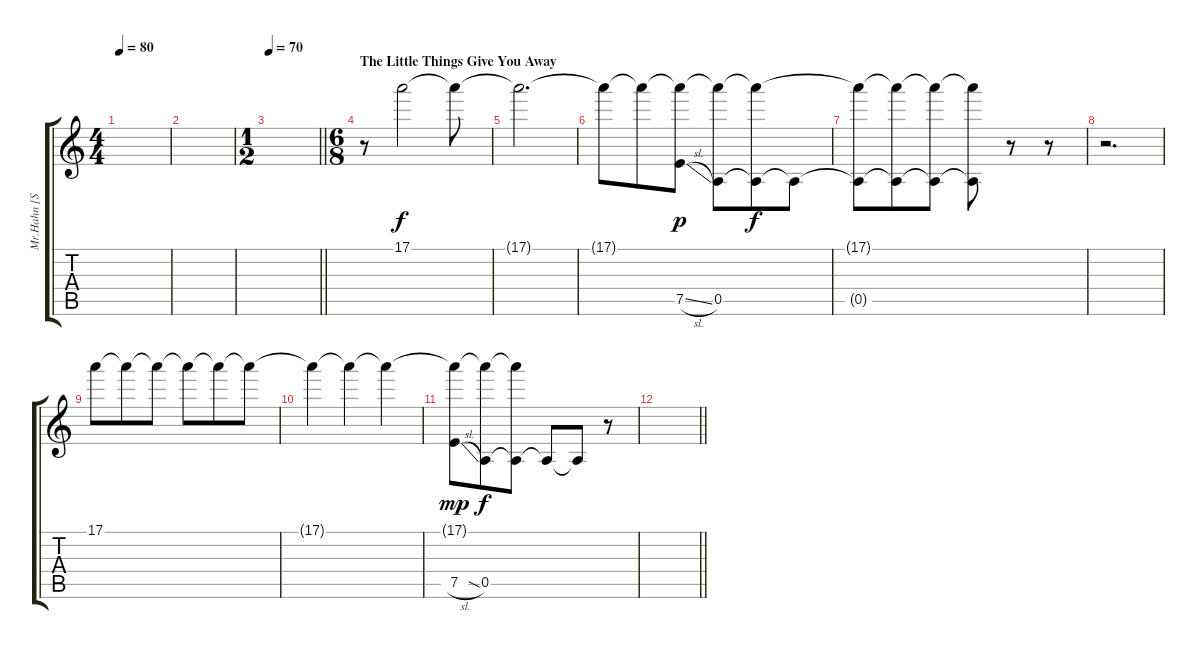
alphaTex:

\track ("Mr.Hahn [Sampler2]" "Mr.Hahn [S") {instrument distortionguitar}
\staff {score tabs}
\tuning (E4 B3 G3 D3 A2 D2) {hide}
\ts (4 4)
\tempo 80
\clef g2
\ks c
|
|
\ts (1 2)
\tempo 70
\barLineRight lightlight
|
\ts (6 8)
\section ("" "The Little Things Give You Away")
r.8{volume 0} 17.1.2{volume 13} 17.1{t}.8 |
17.1{t}.2{d} |
17.1{t}.8 17.1{t}.8 (17.1{t} 7.5{sl}).8{dy p} (17.1{t} 0.5).8 (17.1{t} 0.5{t}).8{dy f} 0.5{t}.8 |
(17.1{t} 0.5{t}).8{volume 3} (17.1{t} 0.5{t}).8 (17.1{t} 0.5{t}).8 (17.1{t} 0.5{t}).8 r.8 r.8 |
r.2{d volume 0} |
17.1.8{volume 13} 17.1{t}.8 17.1{t}.8 17.1{t}.8 17.1{t}.8 17.1{t}.8 |
17.1{t}.4 17.1{t}.4 17.1{t}.4 |
(17.1{t} 7.5{sl}).8{dy mp volume 3} (17.1{t} 0.5).8{dy f} (17.1{t} 0.5{t}).8 0.5{t}.8 0.5{t}.8 r.8 |
\barLineRight lightlight
